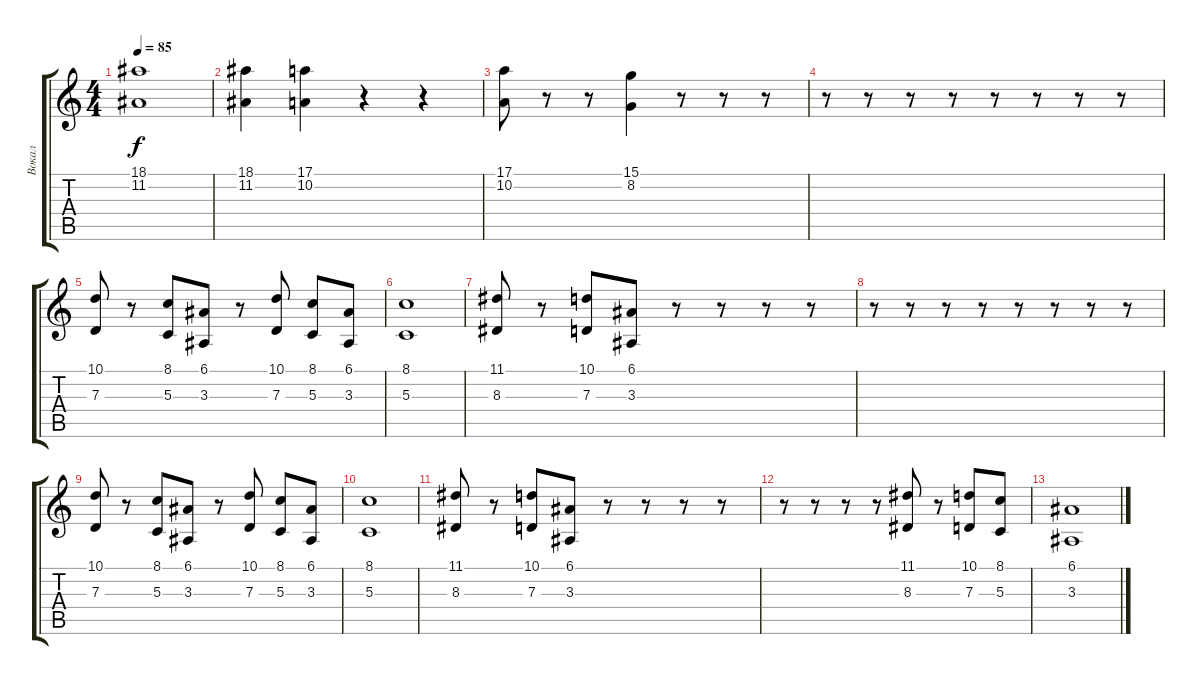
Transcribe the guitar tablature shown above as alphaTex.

\track ("Вокал" "Вокал") {instrument voiceoohs}
\staff {score tabs}
\tuning (E4 B3 G3 D3 A2 E2) {hide}
\ts (4 4)
\tempo 85
\clef g2
\ks c
(18.1 11.2).1{dy f} |
(18.1 11.2).4 (17.1 10.2).4 r.4 r.4 |
(17.1 10.2).8 r.8 r.8 (15.1 8.2).4 r.8 r.8 r.8 |
r.8 r.8 r.8 r.8 r.8 r.8 r.8 r.8 |
(10.1 7.3).8 r.8 (8.1 5.3).8 (6.1 3.3).8 r.8 (10.1 7.3).8 (8.1 5.3).8 (6.1 3.3).8 |
(8.1 5.3).1 |
(11.1 8.3).8 r.8 (10.1 7.3).8 (6.1 3.3).8 r.8 r.8 r.8 r.8 |
r.8 r.8 r.8 r.8 r.8 r.8 r.8 r.8 |
(10.1 7.3).8 r.8 (8.1 5.3).8 (6.1 3.3).8 r.8 (10.1 7.3).8 (8.1 5.3).8 (6.1 3.3).8 |
(8.1 5.3).1 |
(11.1 8.3).8 r.8 (10.1 7.3).8 (6.1 3.3).8 r.8 r.8 r.8 r.8 |
r.8 r.8 r.8 r.8 (11.1 8.3).8 r.8 (10.1 7.3).8 (8.1 5.3).8 |
(6.1 3.3).1
